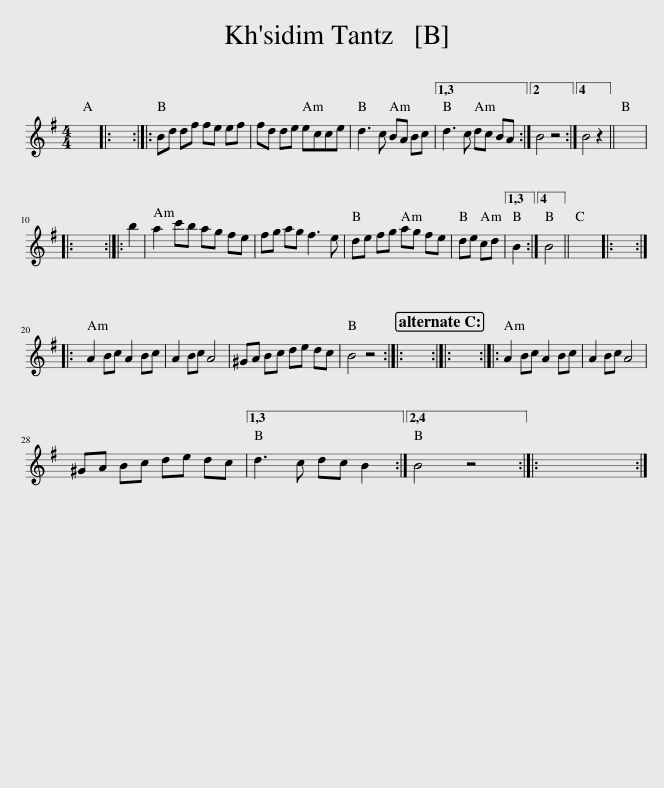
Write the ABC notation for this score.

X:1
L:1/8
M:4/4
I:linebreak $
K:G
V:1 treble
V:1
 x8 |: x8 :: Bd df fe ef | fd de ecce | d3 c BA Bc |1,3 %5
 d3 c dc BA :|2 B4 z4 :|4 B4 z2 || x8 |:$ x8 :: %10
 b2 | a2 c'b ag fe | fg ag f3 e | de fg ag fe | de cd |1,3 %15
 B2 :|4 B4 || x8 |: x8 ::$ A2 Bc A2 Bc | %20
 A2 Bc A4 | ^GA Bc de dc | B4 z4 :: x8 :: x8 :: %25
 A2 Bc A2 Bc | A2 Bc A4 |$ ^GA Bc de dc |1,3 d3 c dc B2 :|2,4 B4 z4 :: %30
 x8 :| %31
